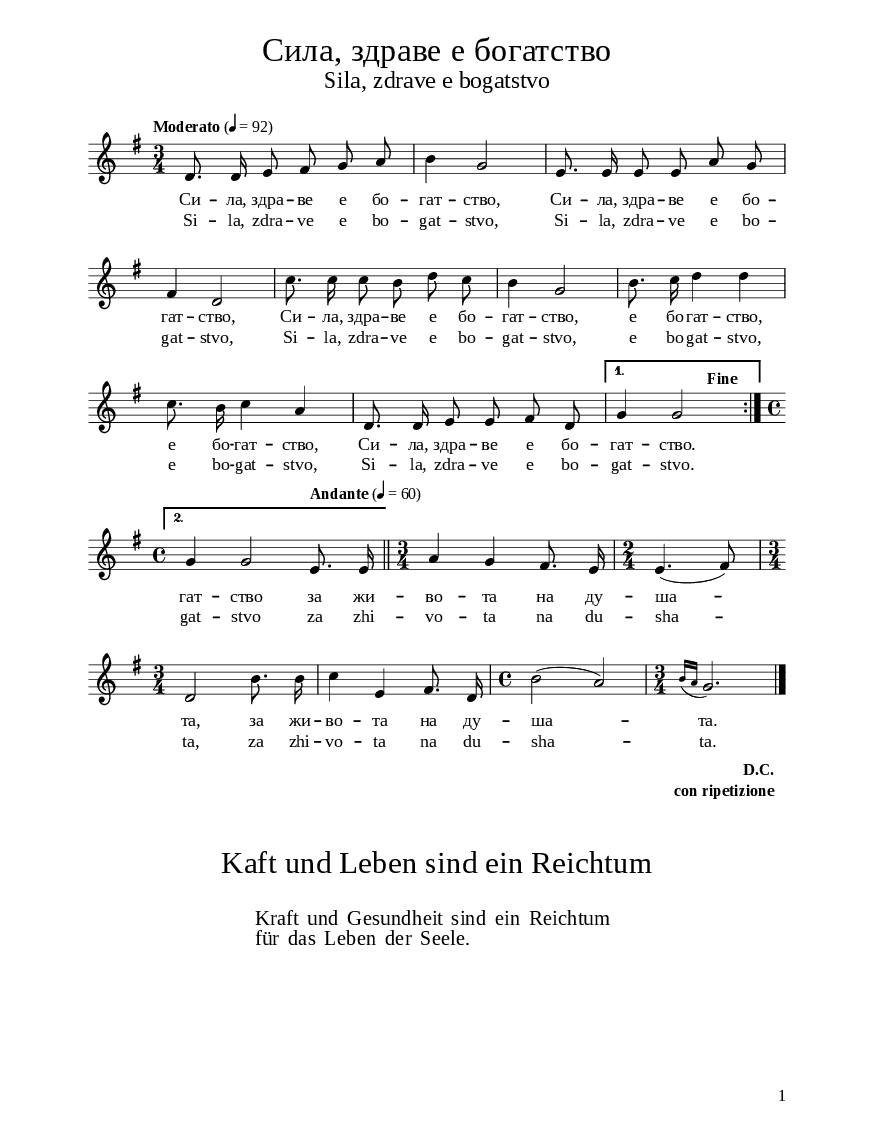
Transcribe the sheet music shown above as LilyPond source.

\version "2.22.1"

% include paper part and global functions
\include "include/globals.ily"

\bookpart {
  \include "include/bookpart-paper.ily"
  \score {
    \include "include/score-layout.ily"


   \new Voice \relative c' {
      \clef treble
      \key g \major
      \time 3/4
      \tempoFunc "Moderato" 4 "92"
      \autoBeamOff

      \repeat volta 2 {
        d8. d16 e8 fis8 g8 a8 | b4 g2 | e8. e16 e8 e8 a8 g8 | \break



        fis4 d2 |  c'8. c16 c8 b8 d8 c8 | b4 g2 | b8. c16 d4 d4 | \break

        c8. b16 c4 a4 |    d,8. d16 e8 e8 fis8 d8
      } \alternative {
        { | g4 \tempo "         Fine" g2 | \break }
        { \time 4/4 g4 g2 

        \override Score.MetronomeMark #'outside-staff-priority = #599
        %\override Score.MetronomeMark.X-extent=#'(-4.5 . 0)
        \tempoFunc "Andante" 4 "60"
        
        e8. e16 }
      }

      \bar "||" \time 3/4  a4 g4 fis8. e16 


      \time 2/4  e4. ( fis8 ) \break

      | \time 3/4  d2 b'8. b16 | c4 e,4 fis8. d16 | \time 4/4  b'2 ( a2 ) |
      \time 3/4  |
      \grace { b16 [( a16] } g2.) \bar "|."


    }



    \addlyrics {
      Си -- ла,
      здра -- ве е бо -- гат -- ство, Си -- ла, здра --
      ве е бо -- гат -- ство, Си -- ла, здра -- ве е
      бо -- гат -- ство, е бо -- гат -- ство, е бо --
      гат -- ство, Си -- ла, здра -- ве е бо -- гат --
      ство. гат -- ство за жи -- во -- та на ду -- ша
      -- та, за жи -- во -- та на ду -- ша -- та.
    }

    \addlyrics {
      Si -- la,
      zdra -- ve e bo -- gat -- stvo, Si -- la, zdra --
      ve e bo -- gat -- stvo, Si -- la, zdra -- ve e
      bo -- gat -- stvo, e bo -- gat -- stvo, e bo --
      gat -- stvo, Si -- la, zdra -- ve e bo -- gat --
      stvo. gat -- stvo za zhi -- vo -- ta na du -- sha
      -- ta, za zhi -- vo -- ta na du -- sha -- ta.
    }

    \header {
      title = \titleFunc "Сила, здраве е богатство" "Sila, zdrave e bogatstvo"
    }

    \midi{}

  } % score

  \markup \dc-two "D.C.""con ripetizione"
  \markup \empty-two

  % include foreign translation(s) of the song

  %\pageBreak
  \version "2.22.1"

\markup \fill-line { \fontsize #deTitleFontSize "Kaft und Leben sind ein Reichtum" }
\markup \null
\markup \null
\markup \fontsize #deCoupletFontSize {
  \hspace #16
  \override #`(baseline-skip . ,deCoupletBaselineSkip)

  \column {
     \line { " " }
      \line {  Kraft und Gesundheit sind ein Reichtum}
             \line { für das Leben der Seele. }



    }


}


} % bookpart
